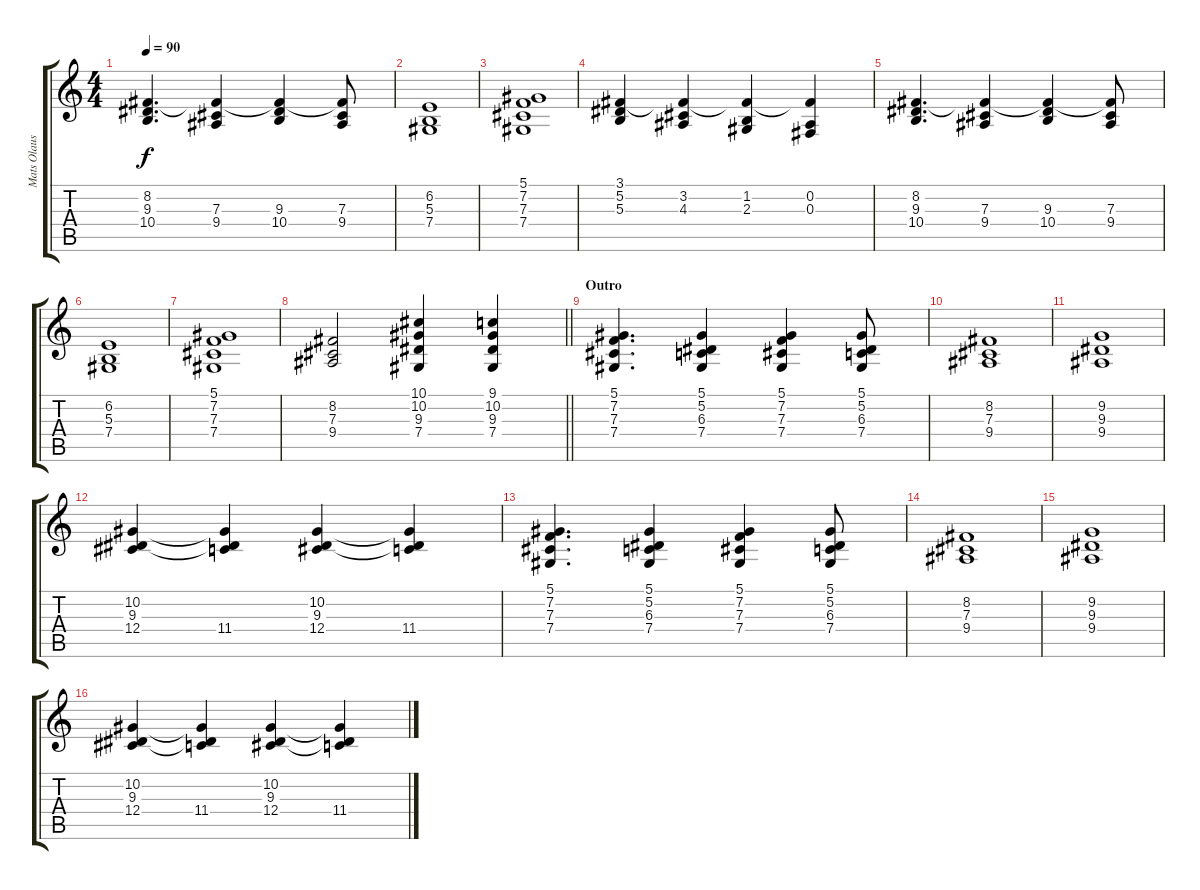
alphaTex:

\track ("Mats Olausson" "Mats Olaus") {instrument stringensemble1}
\staff {score tabs}
\tuning (Eb4 Bb3 Gb3 Db3 Ab2 Eb2) {hide}
\ts (4 4)
\tempo 90
\clef g2
\ks c
(8.2 9.3 10.4).4{d dy f} (8.2{t} 7.3 9.4).4 (8.2{t} 9.3 10.4).4 (8.2{t} 7.3 9.4).8 |
(6.2 5.3 7.4).1 |
(5.1 7.2 7.3 7.4).1 |
(3.1 5.2 5.3).4 (3.1{t} 3.2 4.3).4 (3.1{t} 1.2 2.3).4 (3.1{t} 0.2 0.3).4 |
(8.2 9.3 10.4).4{d} (8.2{t} 7.3 9.4).4 (8.2{t} 9.3 10.4).4 (8.2{t} 7.3 9.4).8 |
(6.2 5.3 7.4).1 |
(5.1 7.2 7.3 7.4).1 |
\barLineRight lightlight
(8.2 7.3 9.4).2 (10.1 10.2 9.3 7.4).4 (9.1 10.2 9.3 7.4).4 |
\section ("" "Outro")
(5.1 7.2 7.3 7.4).4{d} (5.1 5.2 6.3 7.4).4 (5.1 7.2 7.3 7.4).4 (5.1 5.2 6.3 7.4).8 |
(8.2 7.3 9.4).1 |
(9.2 9.3 9.4).1 |
(10.2 9.3 12.4).4 (10.2{t} 9.3{t} 11.4).4 (10.2 9.3 12.4).4 (10.2{t} 9.3{t} 11.4).4 |
(5.1 7.2 7.3 7.4).4{d} (5.1 5.2 6.3 7.4).4 (5.1 7.2 7.3 7.4).4 (5.1 5.2 6.3 7.4).8 |
(8.2 7.3 9.4).1 |
(9.2 9.3 9.4).1 |
(10.2 9.3 12.4).4 (10.2{t} 9.3{t} 11.4).4 (10.2 9.3 12.4).4 (10.2{t} 9.3{t} 11.4).4
